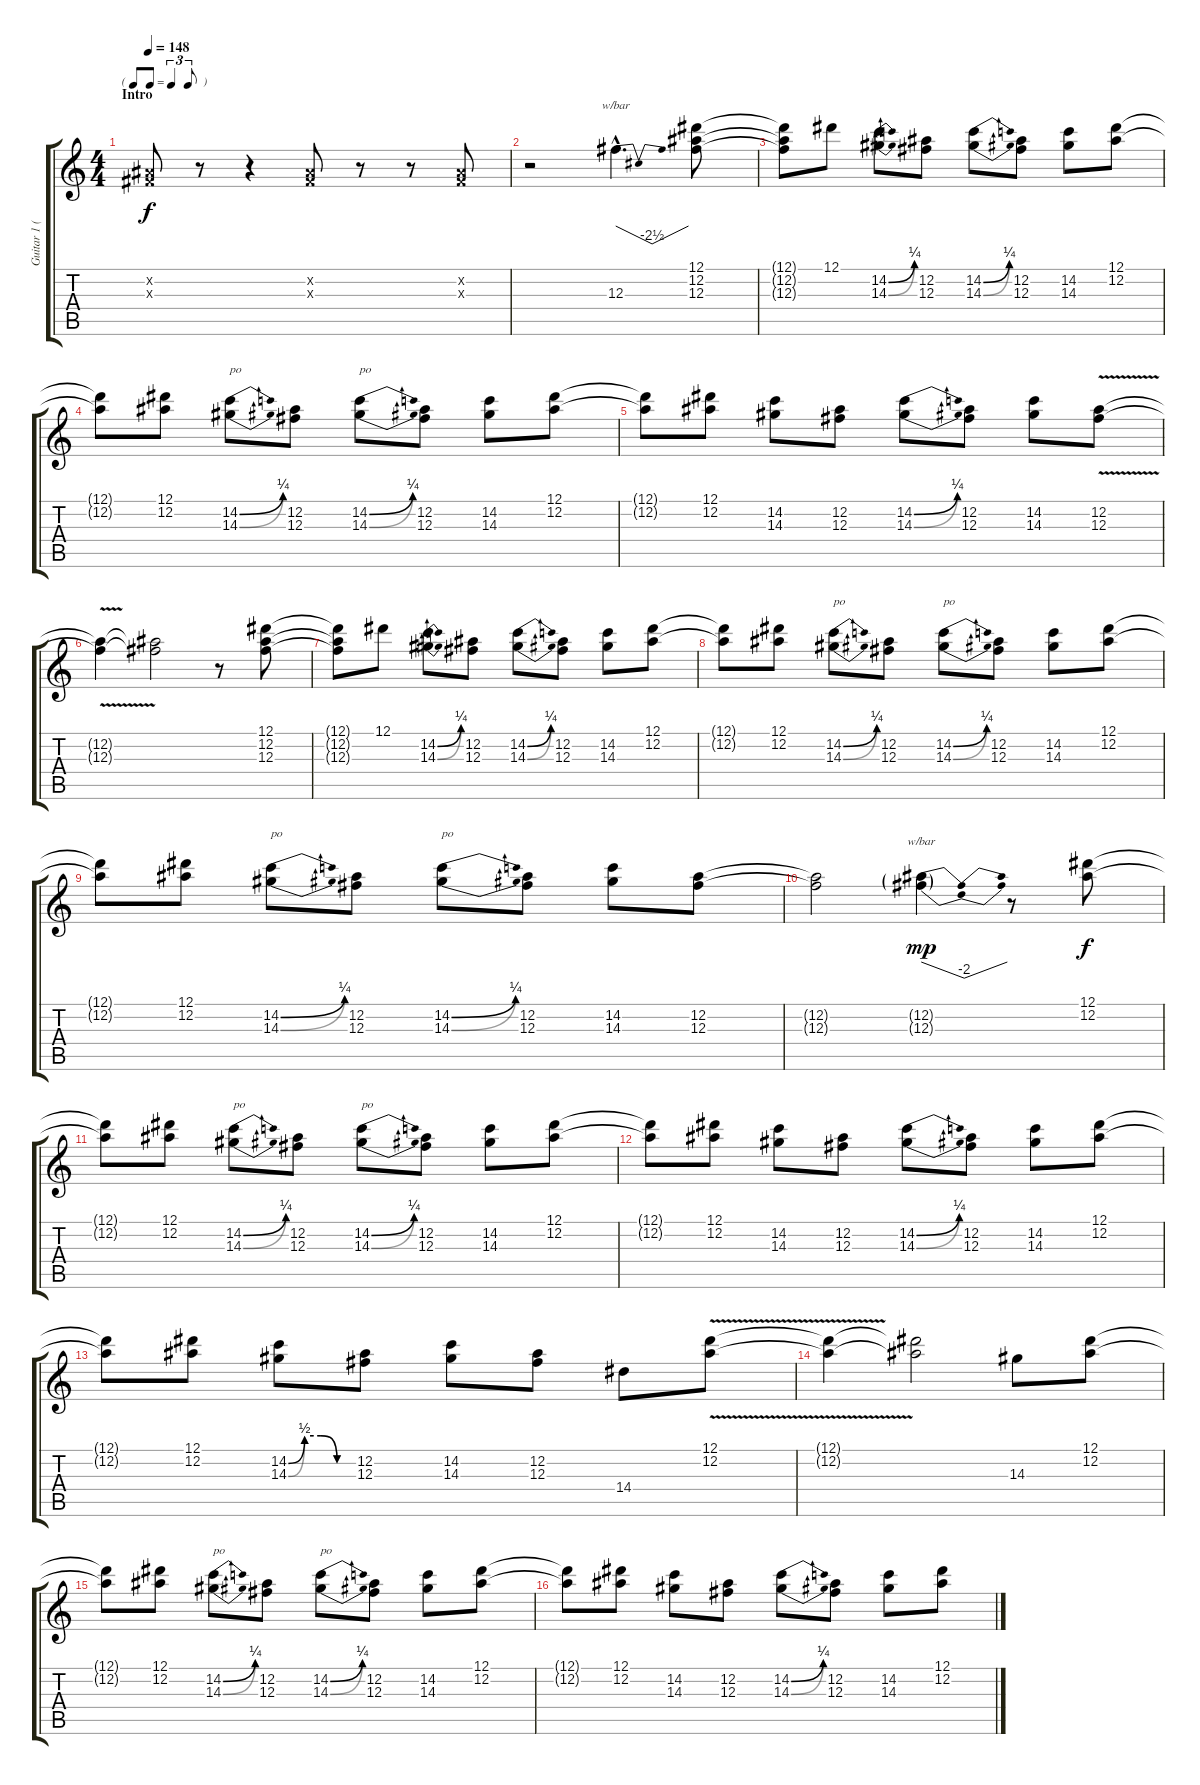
\track ("Guitar 1 (Slash)" "Guitar 1 (") {instrument overdrivenguitar}
\staff {score tabs}
\tuning (Eb4 Bb3 Gb3 Db3 Ab2 Eb2) {hide}
\ts (4 4)
\tf triplet8th
\section ("" "Intro")
\tempo 148
\clef g2
\ks c
(0.2{x} 0.3{x}).8{dy f instrument overdrivenguitar} r.8 r.4 (0.2{x} 0.3{x}).8 r.8 r.8 (0.2{x} 0.3{x}).8 |
r.2 12.3{hac}.4{d tbe (dip default 0 0 30 -10 60 0)} (12.1 12.2 12.3).8 |
(12.1{t} 12.2{t} 12.3{t}).8 12.1.8 (14.2{be (bend 0 0 60 1)} 14.3{be (bend 0 0 60 1)}).8 (12.2 12.3).8 (14.2{be (bend 0 0 60 1)} 14.3{be (bend 0 0 60 1)}).8 (12.2 12.3).8 (14.2 14.3).8 (12.1 12.2).8 |
(12.1{t} 12.2{t}).8 (12.1 12.2).8 (14.2{be (bend 0 0 60 1)} 14.3{be (bend 0 0 60 1)}).8{txt "po"} (12.2 12.3).8 (14.2{be (bend 0 0 60 1)} 14.3{be (bend 0 0 60 1)}).8{txt "po"} (12.2 12.3).8 (14.2 14.3).8 (12.1 12.2).8 |
(12.1{t} 12.2{t}).8 (12.1 12.2).8 (14.2 14.3).8 (12.2 12.3).8 (14.2{be (bend 0 0 60 1)} 14.3{be (bend 0 0 60 1)}).8 (12.2 12.3).8 (14.2 14.3).8 (12.2{v} 12.3{v}).8 |
(12.2{t} 12.3{t}).4 (12.2{t} 12.3{t}).2 r.8 (12.1 12.2 12.3).8 |
(12.1{t} 12.2{t} 12.3{t}).8 12.1.8 (14.2{be (bend 0 0 60 1)} 14.3{be (bend 0 0 60 1)}).8 (12.2 12.3).8 (14.2{be (bend 0 0 60 1)} 14.3{be (bend 0 0 60 1)}).8 (12.2 12.3).8 (14.2 14.3).8 (12.1 12.2).8 |
(12.1{t} 12.2{t}).8 (12.1 12.2).8 (14.2{be (bend 0 0 60 1)} 14.3{be (bend 0 0 60 1)}).8{txt "po"} (12.2 12.3).8 (14.2{be (bend 0 0 60 1)} 14.3{be (bend 0 0 60 1)}).8{txt "po"} (12.2 12.3).8 (14.2 14.3).8 (12.1 12.2).8 |
(12.1{t} 12.2{t}).8 (12.1 12.2).8 (14.2{be (bend 0 0 60 1)} 14.3{be (bend 0 0 60 1)}).8{txt "po"} (12.2 12.3).8 (14.2{be (bend 0 0 60 1)} 14.3{be (bend 0 0 60 1)}).8{txt "po"} (12.2 12.3).8 (14.2 14.3).8 (12.2 12.3).8 |
(12.2{t} 12.3{t}).2 (12.2{g} 12.3{g}).4{tbe (dip default 0 0 30 -8 60 0) dy mp} r.8 (12.1 12.2).8{dy f} |
(12.1{t} 12.2{t}).8 (12.1 12.2).8 (14.2{be (bend 0 0 60 1)} 14.3{be (bend 0 0 60 1)}).8{txt "po"} (12.2 12.3).8 (14.2{be (bend 0 0 60 1)} 14.3{be (bend 0 0 60 1)}).8{txt "po"} (12.2 12.3).8 (14.2 14.3).8 (12.1 12.2).8 |
(12.1{t} 12.2{t}).8 (12.1 12.2).8 (14.2 14.3).8 (12.2 12.3).8 (14.2{be (bend 0 0 60 1)} 14.3{be (bend 0 0 60 1)}).8 (12.2 12.3).8 (14.2 14.3).8 (12.1 12.2).8 |
(12.1{t} 12.2{t}).8 (12.1 12.2).8 (14.2{be (custom 0 0 15 2 30 2 45 0 60 0)} 14.3{be (custom 0 0 15 2 30 2 45 0 60 0)}).8 (12.2 12.3).8 (14.2 14.3).8 (12.2 12.3).8 14.4.8 (12.1{v} 12.2{v}).8 |
(12.1{t} 12.2{t}).4 (12.1{t} 12.2{t}).2 14.3.8 (12.1 12.2).8 |
(12.1{t} 12.2{t}).8 (12.1 12.2).8 (14.2{be (bend 0 0 60 1)} 14.3{be (bend 0 0 60 1)}).8{txt "po"} (12.2 12.3).8 (14.2{be (bend 0 0 60 1)} 14.3{be (bend 0 0 60 1)}).8{txt "po"} (12.2 12.3).8 (14.2 14.3).8 (12.1 12.2).8 |
(12.1{t} 12.2{t}).8 (12.1 12.2).8 (14.2 14.3).8 (12.2 12.3).8 (14.2{be (bend 0 0 60 1)} 14.3{be (bend 0 0 60 1)}).8 (12.2 12.3).8 (14.2 14.3).8 (12.1 12.2).8
